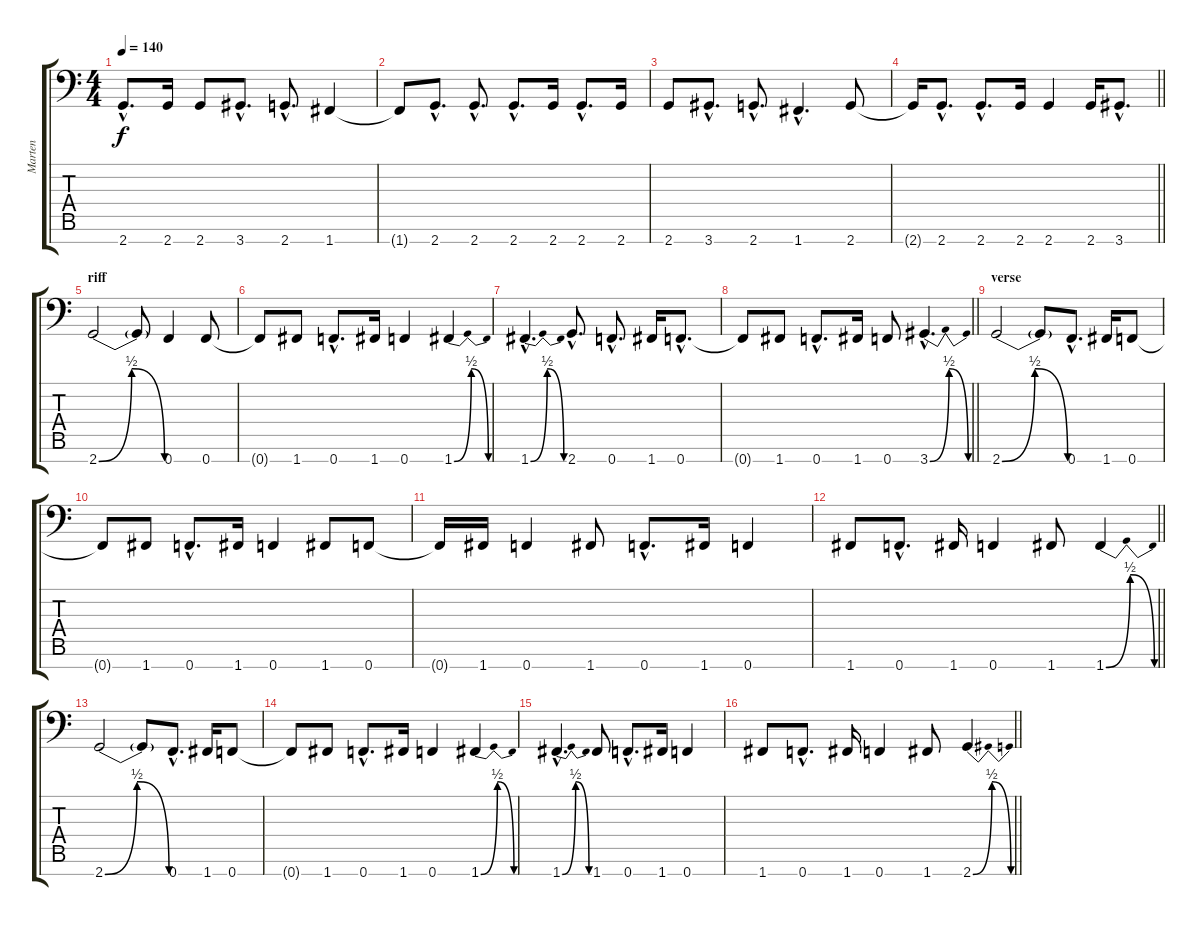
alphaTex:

\track ("Marten" "Marten") {instrument distortionguitar}
\staff {score tabs}
\tuning (Bb3 Gb3 Db3 Ab2 Eb2 Bb1 F1) {hide}
\ts (4 4)
\tempo 140
\clef f4
\ks c
2.7{hac}.8{d dy f} 2.7.16 2.7.8 3.7{hac}.8{d} 2.7{hac}.8{d} 1.7.4 |
1.7{t}.8 2.7{hac}.8{d} 2.7{hac}.8{d} 2.7{hac}.8{d} 2.7.16 2.7{hac}.8{d} 2.7.16 |
2.7.8 3.7{hac}.8{d} 2.7{hac}.8{d} 1.7{hac}.4{d} 2.7.8 |
\barLineRight lightlight
2.7{t}.16 2.7{hac}.8{d} 2.7{hac}.8{d} 2.7.16 2.7.4 2.7.16 3.7{hac}.8{d} |
\section ("" "riff")
2.7{be (bendrelease 0 0 2 2 27 2 60 0)}.2 2.7{t}.8 0.7.4 0.7.8 |
0.7{t}.8 1.7.8 0.7{hac}.8{d} 1.7.16 0.7.4 1.7{be (bendrelease 0 0 2 2 2 2 60 0)}.4 |
1.7{be (bendrelease 0 0 2 2 2 2 60 0) hac}.4{d} 2.7{hac}.8{d} 0.7{hac}.8{d} 1.7.16 0.7{hac}.8{d} |
\barLineRight lightlight
0.7{t}.8 1.7.8 0.7{hac}.8{d} 1.7.16 0.7.8 3.7{be (bendrelease 0 0 2 2 30 2 60 0) hac}.4{d} |
\section ("" "verse")
2.7{be (bendrelease 0 0 2 2 27 2 60 0)}.2 2.7{t}.8 0.7{hac}.8{d} 1.7.16 0.7.8 |
0.7{t}.8 1.7.8 0.7{hac}.8{d} 1.7.16 0.7.4 1.7.8 0.7.8 |
0.7{t}.16 1.7.16 0.7.4 1.7.8 0.7{hac}.8{d} 1.7.16 0.7.4 |
\barLineRight lightlight
1.7.8 0.7{hac}.8{d} 1.7.16 0.7.4 1.7.8 1.7{be (bendrelease 0 0 2 2 27 2 60 0)}.4 |
2.7{be (bendrelease 0 0 2 2 27 2 60 0)}.2 2.7{t}.8 0.7{hac}.8{d} 1.7.16 0.7.8 |
0.7{t}.8 1.7.8 0.7{hac}.8{d} 1.7.16 0.7.4 1.7{be (bendrelease 0 0 2 2 2 2 60 0)}.4 |
1.7{be (bendrelease 0 0 2 2 2 2 60 0) hac}.4{d} 1.7.8 0.7{hac}.8{d} 1.7.16 0.7.4 |
\barLineRight lightlight
1.7.8 0.7{hac}.8{d} 1.7.16 0.7.4 1.7.8 2.7{be (bendrelease 0 0 2 2 27 2 60 0)}.4
